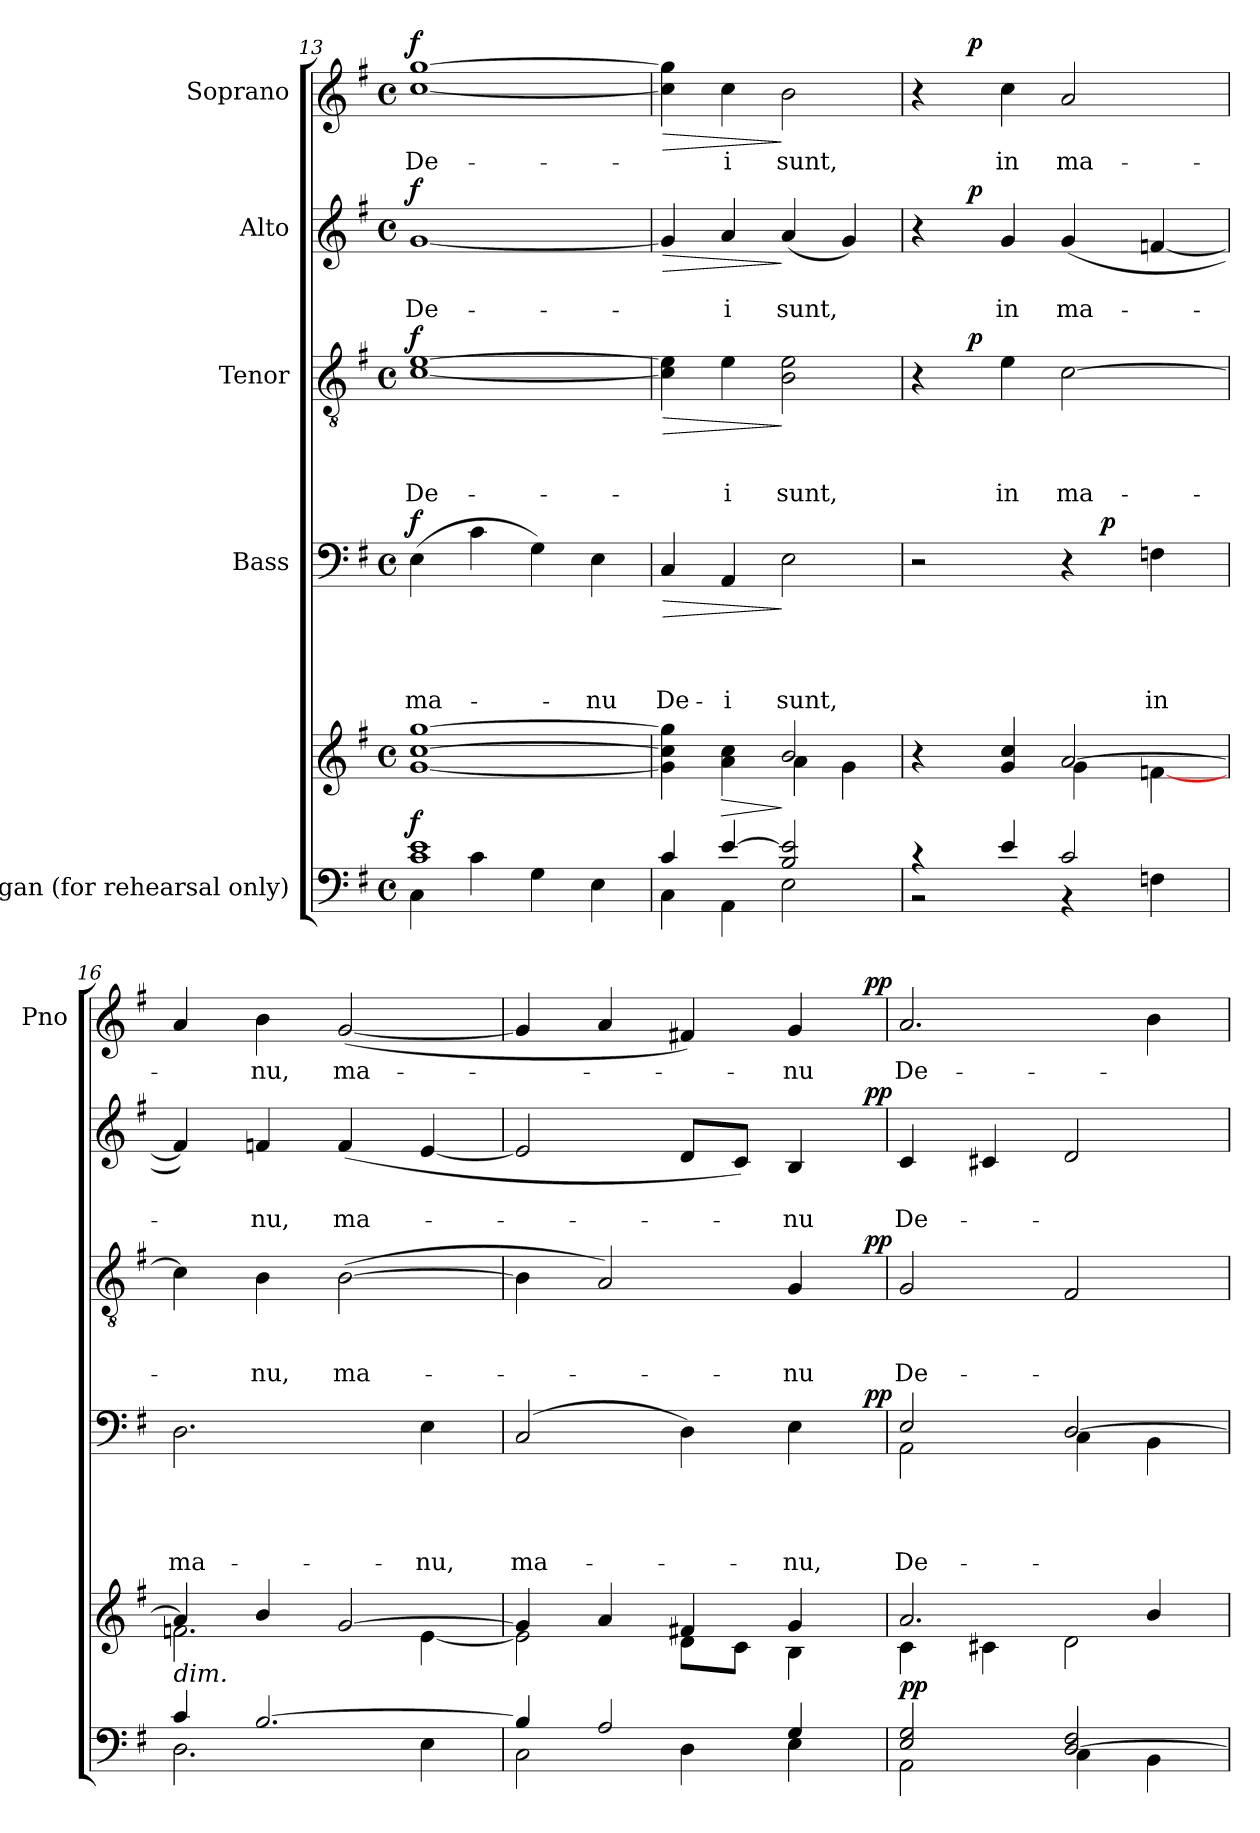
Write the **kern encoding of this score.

**kern	**kern	**dynam	**kern	**text	**text	**text	**text	**dynam	**kern	**text	**text	**text	**dynam	**kern	**text	**text	**dynam	**kern	**text	**dynam
*part5	*part5	*part5	*part4	*part4	*part4	*part4	*part4	*part4	*part3	*part3	*part3	*part3	*part3	*part2	*part2	*part2	*part2	*part1	*part1	*part1
*staff6	*staff5	*staff5/6	*staff4	*staff4	*staff4	*staff4	*staff4	*staff4	*staff3	*staff3	*staff3	*staff3	*staff3	*staff2	*staff2	*staff2	*staff2	*staff1	*staff1	*staff1
*I"Organ (for  rehearsal only)	*	*	*I"Bass	*	*	*	*	*	*I"Tenor	*	*	*	*	*I"Alto	*	*	*	*I"Soprano	*	*
*	*	*	*	*	*	*	*	*	*	*	*	*	*	*	*	*	*	*I'Pno	*	*
*clefF4	*clefG2	*	*clefF4	*	*	*	*	*	*clefGv2	*	*	*	*	*clefG2	*	*	*	*clefG2	*	*
*k[f#]	*k[f#]	*	*k[f#]	*	*	*	*	*	*k[f#]	*	*	*	*	*k[f#]	*	*	*	*k[f#]	*	*
*G:	*G:	*	*G:	*	*	*	*	*	*G:	*	*	*	*	*G:	*	*	*	*G:	*	*
*M4/4	*M4/4	*	*M4/4	*	*	*	*	*	*M4/4	*	*	*	*	*M4/4	*	*	*	*M4/4	*	*
*met(c)	*met(c)	*	*met(c)	*	*	*	*	*	*met(c)	*	*	*	*	*met(c)	*	*	*	*met(c)	*	*
=13	=13	=13	=13	=13	=13	=13	=13	=13	=13	=13	=13	=13	=13	=13	=13	=13	=13	=13	=13	=13
*^	*	*	*	*	*	*	*	*	*	*	*	*	*	*	*	*	*	*	*	*
!	!	!	!LO:DY:a=2	!	!	!	!	!	!LO:DY:a	!	!	!	!	!LO:DY:a	!	!	!	!LO:DY:a	!	!	!LO:DY:a
1c 1e	4C\	[1g [1cc [1gg	f	(4E\	.	.	.	ma-	f	[1c [1e	.	.	De-	f	[1g	.	De-	f	[1cc [1gg	De-	f
.	4c\	.	.	4c\	.	.	.	.	.	.	.	.	.	.	.	.	.	.	.	.	.
.	4G\	.	.	4G\)	.	.	.	.	.	.	.	.	.	.	.	.	.	.	.	.	.
.	4E\	.	.	4E\	.	.	.	-nu	.	.	.	.	.	.	.	.	.	.	.	.	.
=14	=14	=14	=14	=14	=14	=14	=14	=14	=14	=14	=14	=14	=14	=14	=14	=14	=14	=14	=14	=14	=14
*	*	*^	*	*	*	*	*	*	*	*	*	*	*	*	*	*	*	*	*	*	*
!	!	!	!	!	!	!	!	!	!	!LO:HP:b	!	!	!	!	!LO:HP:b	!	!	!	!LO:HP:b	!	!	!LO:HP:b
4c/	4C\	4g\] 4cc\] 4gg\]	2ryy	.	4C/	.	.	.	De-	>	4c\] 4e\]	.	.	-­	>	4g/]	.	-­	>	4cc\] 4gg\]	-­	>
!	!	!	!	!LO:HP:b	!	!	!	!	!	!	!	!	!	!	!	!	!	!	!	!	!	!
[>4e/	4AA\	4a\ 4cc\	.	>	4AA/	.	.	.	-i	.	4e\	.	.	i	.	4a/	.	i	.	4cc\	i	.
2B/ 2e/]	2E\	2b/	4a\	]	2E\	.	.	.	sunt,	]	2B\ 2e\	.	.	sunt,	]	(4a/	.	sunt,	]	2b\	sunt,	]
.	.	.	4g\	.	.	.	.	.	.	.	.	.	.	.	.	4g/)	.	.	.	.	.	.
=15	=15	=15	=15	=15	=15	=15	=15	=15	=15	=15	=15	=15	=15	=15	=15	=15	=15	=15	=15	=15	=15	=15
*	*	*	*	*	*^	*	*	*	*	*	*^	*	*	*	*	*^	*	*	*	*^	*	*
4rc	2r	4r	2ryy	.	2r	2ryy	.	.	.	.	.	4r	8ryy	.	.	.	.	4r	8ryy	.	.	.	4r	8ryy	.	.
.	.	.	.	.	.	.	.	.	.	.	.	.	32ryy	.	.	.	.	.	32ryy	.	.	.	.	32ryy	.	.
!	!	!	!	!	!	!	!	!	!	!	!	!	!	!	!	!	!LO:DY:a	!	!	!	!	!LO:DY:a	!	!	!	!LO:DY:a
.	.	.	.	.	.	.	.	.	.	.	.	.	2ryy	.	.	.	p	.	2ryy	.	.	p	.	2ryy	.	p
4e/	.	4g/ 4cc/	.	.	.	.	.	.	.	.	.	4e\	.	.	.	in	.	4g/	.	.	in	.	4cc\	.	in	.
2c/	4r	[2a/	4g\	.	4r	8ryy	.	.	.	.	.	[2c\	.	.	.	ma-	.	(4g/	.	.	ma-	.	2a/	.	ma-	.
!	!	!	!	!	!	!	!	!	!	!	!LO:DY:a	!	!	!	!	!	!	!	!	!	!	!	!	!	!	!
.	.	.	.	.	.	4.ryy	.	.	.	.	p	.	.	.	.	.	.	.	.	.	.	.	.	.	.	.
.	.	.	.	.	.	.	.	.	.	.	.	.	4ryy	.	.	.	.	.	4ryy	.	.	.	.	4ryy	.	.
.	4Fn\	.	[4fn\	.	4Fn\	.	.	.	.	in	.	.	.	.	.	.	.	[4fn/	.	.	.	.	.	.	.	.
.	.	.	.	.	.	.	.	.	.	.	.	.	16.ryy	.	.	.	.	.	16.ryy	.	.	.	.	16.ryy	.	.
=16	=16	=16	=16	=16	=16	=16	=16	=16	=16	=16	=16	=16	=16	=16	=16	=16	=16	=16	=16	=16	=16	=16	=16	=16	=16	=16
!	!	!	!	!	!	!	!	!	!	!	!	!	!	!	!	!	!	!	!	!	!	!	!LO:TX:a:i:t=dim.	!	!	!
!	!	!	!	!	!	!	!	!	!	!	!	!	!	!	!	!	!	!LO:TX:a:i:t=dim.	!	!	!	!	!	!	!	!
!	!	!	!	!	!	!	!	!	!	!	!	!LO:TX:a:i:t=dim.	!	!	!	!	!	!	!	!	!	!	!	!	!	!
!	!	!	!	!	!LO:TX:a:i:t=dim.	!	!	!	!	!	!	!	!	!	!	!	!	!	!	!	!	!	!	!	!	!
!LO:TX:a:i:t=dim.	!	!	!	!	!	!	!	!	!	!	!	!	!	!	!	!	!	!	!	!	!	!	!	!	!	!
*	*	*	*	*	*v	*v	*	*	*	*	*	*	*	*	*	*	*	*v	*v	*	*	*	*v	*v	*	*
*	*	*	*	*	*	*	*	*	*	*	*v	*v	*	*	*	*	*	*	*	*	*	*	*
4c/	2.D\	4a/]	2.f\	.	2.D\	.	.	.	ma-	.	4c\]	.	.	-­	.	4f/])	.	-­	.	4a/	-­	.
[>2.B/	.	4b/	.	.	.	.	.	.	.	.	4B\	.	.	nu,	.	4fn/	.	nu,	.	4b\	nu,	.
.	.	[>2g/	.	.	.	.	.	.	.	.	([2B\	.	.	ma-	.	(4f/	.	ma-	.	([2g/	ma-	.
.	4E\	.	[<4e\	.	4E\	.	.	.	-nu,	.	.	.	.	.	.	[4e/	.	.	.	.	.	.
=17	=17	=17	=17	=17	=17	=17	=17	=17	=17	=17	=17	=17	=17	=17	=17	=17	=17	=17	=17	=17	=17	=17
*	*	*	*	*	*^	*	*	*	*	*	*^	*	*	*	*	*^	*	*	*	*^	*	*
4B/]	2C\	4g/]	2e\]	.	(2C/	2ryy	.	.	.	ma-	.	4B\]	2ryy	.	.	.	.	2e/]	2ryy	.	.	.	4g/]	2ryy	-­-	.
2A/	.	4a/	.	.	.	.	.	.	.	.	.	2A/)	.	.	.	.	.	.	.	.	.	.	4a/	.	.	.
.	4D\	4f#X/	8d\L	.	4D\)	4...ryy	.	.	.	.	.	.	4...ryy	.	.	.	.	8d/L	4...ryy	.	.	.	4f#X/)	4...ryy	.	.
.	.	.	8c\J	.	.	.	.	.	.	.	.	.	.	.	.	.	.	8c/J)	.	.	.	.	.	.	.	.
4G/	4E\	4g/	4B\	.	4E\	.	.	.	.	-nu,	.	4G/	.	.	.	-nu	.	4B/	.	.	-nu	.	4g/	.	-nu	.
!	!	!	!	!	!	!	!	!	!	!	!LO:DY:a	!	!	!	!	!	!LO:DY:a	!	!	!	!	!LO:DY:a	!	!	!	!LO:DY:a
.	.	.	.	.	.	32ryy	.	.	.	.	pp	.	32ryy	.	.	.	pp	.	32ryy	.	.	pp	.	32ryy	.	pp
!!LO:LB:g=z
=18	=18	=18	=18	=18	=18	=18	=18	=18	=18	=18	=18	=18	=18	=18	=18	=18	=18	=18	=18	=18	=18	=18	=18	=18	=18	=18
!	!	!	!	!LO:DY:a=2	!	!	!	!	!	!	!	!	!	!	!	!	!	!	!	!	!	!	!	!	!	!
*	*	*	*	*	*	*	*	*	*	*	*	*v	*v	*	*	*	*	*	*	*	*	*	*v	*v	*	*
*	*	*	*	*	*	*	*	*	*	*	*	*	*	*	*	*	*v	*v	*	*	*	*	*	*
2E/ 2G/	2AA\	2.a/	4c\	pp	2E/	2AA\	.	.	.	De-	.	2G/	.	.	De-	.	4c/	.	De-	.	2.a/	De-	.
.	.	.	4c#X\	.	.	.	.	.	.	.	.	.	.	.	.	.	4c#X/	.	.	.	.	.	.
[>2D/ 2F#/	4C\	.	2d\	.	[>2D/	4C\	.	.	.	.	.	2F#/	.	.	.	.	2d/	.	.	.	.	.	.
.	4BB\	4b/	.	.	.	4BB\	.	.	.	.	.	.	.	.	.	.	.	.	.	.	4b\	-­	.
*v	*v	*	*	*	*v	*v	*	*	*	*	*	*	*	*	*	*	*	*	*	*	*	*	*
*	*v	*v	*	*	*	*	*	*	*	*	*	*	*	*	*	*	*	*	*	*	*
=	=	=	=	=	=	=	=	=	=	=	=	=	=	=	=	=	=	=	=	=
*-	*-	*-	*-	*-	*-	*-	*-	*-	*-	*-	*-	*-	*-	*-	*-	*-	*-	*-	*-	*-
